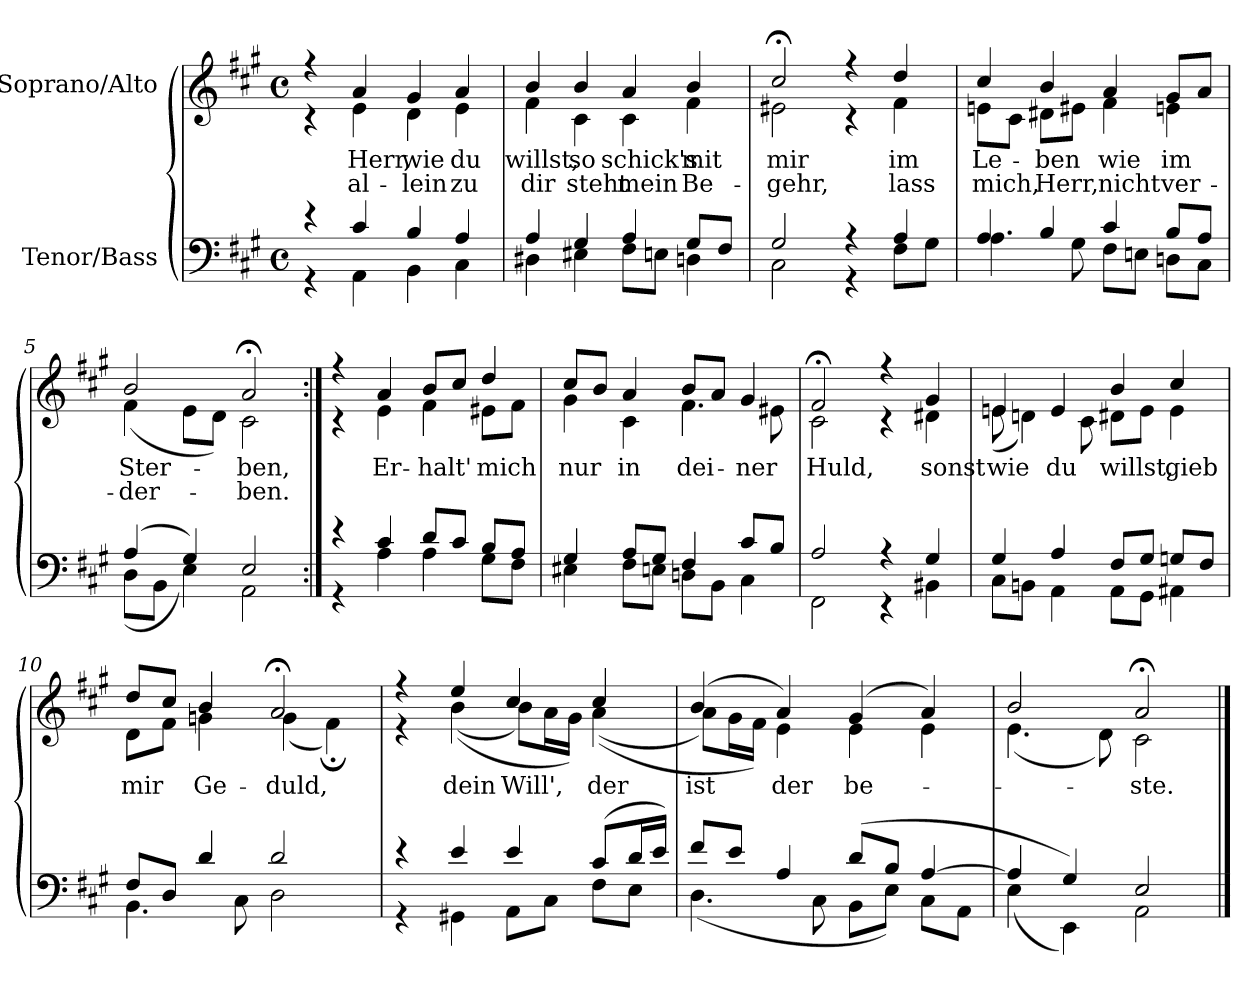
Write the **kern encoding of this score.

**kern	**kern	**text	**text
*part2	*part1	*part1	*part1
*staff2	*staff1	*staff1	*staff1
*I"Tenor/Bass	*I"Soprano/Alto	*	*
*clefF4	*clefG2	*	*
*k[f#c#g#]	*k[f#c#g#]	*	*
*M4/4	*M4/4	*	*
*met(c)	*met(c)	*	*
=1	=1	=1	=1
*^	*^	*	*
4r	4r	4r	4r	.	.
!	!	!	!	!LO:LY:b	!LO:LY:b
4c#/	4AA\	4a/	4e\	Herr,	al-
!	!	!	!	!LO:LY:b	!LO:LY:b
4B/	4BB\	4g#/	4d\	wie	-lein
!	!	!	!	!LO:LY:b	!LO:LY:b
4A/	4C#\	4a/	4e\	du	zu
=2	=2	=2	=2	=2	=2
!	!	!	!	!LO:LY:b	!LO:LY:b
4A/	4D#X\	4b/	4f#\	willst,	dir
!	!	!	!	!LO:LY:b	!LO:LY:b
4G#/	4E#X\	4b/	4c#\	so	steht
!	!	!	!	!LO:LY:b	!LO:LY:b
4A/	8F#\L	4a/	4c#\	schick's	mein
.	8En\J	.	.	.	.
!	!	!	!	!LO:LY:b	!LO:LY:b
8G#/L	4Dn\	4b/	4f#\	mit	Be-
8F#/J	.	.	.	.	.
=3	=3	=3	=3	=3	=3
!	!	!	!	!LO:LY:b	!LO:LY:b
2G#/	2C#\	2cc#;</	2e#X\	mir	-gehr,
4r	4r	4r	4r	.	.
!	!	!	!	!LO:LY:b	!LO:LY:b
4A/	8F#\L	4dd/	4f#\	im	lass
.	8G#\J	.	.	.	.
=4	=4	=4	=4	=4	=4
!	!	!	!	!LO:LY:b	!LO:LY:b
4A/	4.A\	4cc#/	8en\L	Le-	mich,
.	.	.	8c#\J	.	.
!	!	!	!	!LO:LY:b	!LO:LY:b
4B/	.	4b/	8d#X\L	-ben	Herr,
.	8G#\	.	8e#X\J	.	.
!	!	!	!	!LO:LY:b	!LO:LY:b
4c#/	8F#\L	4a/	4f#\	wie	nicht
.	8En\J	.	.	.	.
!	!	!	!	!LO:LY:b	!LO:LY:b
8B/L	8Dn\L	8g#/L	4en\	im	ver-
8A/J	8C#\J	8a/J	.	.	.
=5	=5	=5	=5	=5	=5
!	!	!	!	!LO:LY:b	!LO:LY:b
(4A/	(8D\L	2b/	(4f#\	Ster-	-der-
.	8BB\J	.	.	.	.
4G#/)	4E\)	.	8e\L	.	.
.	.	.	8d\J)	.	.
!	!	!	!	!LO:LY:b	!LO:LY:b
2E/	2AA\	2a;</	2c#\	-ben,	-ben.
!!LO:LB:g=z	!!
=6:|!	=6:|!	=6:|!	=6:|!	=6:|!	=6:|!
4r	4r	4r	4r	.	.
!	!	!	!	!LO:LY:b	!
4c#/	4A\	4a/	4e\	Er-	.
!	!	!	!	!LO:LY:b	!
8d/L	4A\	8b/L	4f#\	-halt'	.
8c#/J	.	8cc#/J	.	.	.
!	!	!	!	!LO:LY:b	!
8B/L	8G#\L	4dd/	8e#X\L	mich	.
8A/J	8F#\J	.	8f#\J	.	.
=7	=7	=7	=7	=7	=7
!	!	!	!	!LO:LY:b	!
4G#/	4E#X\	8cc#/L	4g#\	nur	.
.	.	8b/J	.	.	.
!	!	!	!	!LO:LY:b	!
8A/L	8F#\L	4a/	4c#\	in	.
8G#/J	8En\J	.	.	.	.
!	!	!	!	!LO:LY:b	!
4F#/	8Dn\L	8b/L	4.f#\	dei-	.
.	8BB\J	8a/J	.	.	.
!	!	!	!	!LO:LY:b	!
8c#/L	4C#\	4g#/	.	-ner	.
8B/J	.	.	8e#X\	.	.
=8	=8	=8	=8	=8	=8
!	!	!	!	!LO:LY:b	!
2A/	2FF#\	2f#;</	2c#\	Huld,	.
4r	4r	4r	4r	.	.
!	!	!	!	!LO:LY:b	!
4G#/	4BB#X\	4g#/	4d#X\	sonst	.
=9	=9	=9	=9	=9	=9
!	!	!	!	!LO:LY:b	!
4G#/	8C#\L	4en/	(8e\	wie	.
.	8BBn\J	.	4dn\)	.	.
!	!	!	!	!LO:LY:b	!
4A/	4AA\	4e/	.	du	.
.	.	.	8c#\	.	.
!	!	!	!	!LO:LY:b	!
8F#/L	8AA\L	4b/	8d#X\L	willst,	.
8G#/J	8GG#\J	.	8e\J	.	.
!	!	!	!	!LO:LY:b	!
8Gn/L	4AA#X\	4cc#/	4e\	gieb	.
8F#/J	.	.	.	.	.
!!LO:LB:g=z	!!
=10	=10	=10	=10	=10	=10
!	!	!	!	!LO:LY:b	!
8F#/L	4.BB\	8dd/L	8d\L	mir	.
8D/J	.	8cc#/J	8f#\J	.	.
!	!	!	!	!LO:LY:b	!
4d/	.	4b/	4gn\	Ge-	.
.	8C#\	.	.	.	.
!	!	!	!	!LO:LY:b	!
2d/	2D\	2a;</	(4g\	-duld,	.
.	.	.	4f#;\)	.	.
=11	=11	=11	=11	=11	=11
4r	4r	4r	4r	.	.
!	!	!	!	!LO:LY:b	!
4e/	4GG#X\	4ee/	((4b\	dein	.
!	!	!	!	!LO:LY:b	!
4e/	8AA\L	4cc#/	8b\L)	Will',	.
.	8C#\J	.	16a\L	.	.
.	.	.	16g#\JJ)	.	.
!	!	!	!	!LO:LY:b	!
(8c#/L	8F#\L	4cc#/	((4a\	der	.
16d/L	8E\J	.	.	.	.
16e/JJ)	.	.	.	.	.
=12	=12	=12	=12	=12	=12
!	!	!	!	!LO:LY:b	!
8f#/L	(4.D\	(4b/	8a\L)	ist	.
8e/J	.	.	16g#\L	.	.
.	.	.	16f#\JJ)	.	.
!	!	!	!	!LO:LY:b	!
4A/	.	4a/)	4e\	der	.
.	8C#\	.	.	.	.
!	!	!	!	!LO:LY:b	!
(8d/L	8BB\L	(4g#/	4e\	be-	.
8B/J	8E\J)	.	.	.	.
[4A/	8C#\L	4a/)	4e\	.	.
.	8AA\J	.	.	.	.
=13	=13	=13	=13	=13	=13
4A/]	(4E\	2b/	(4.e\	.	.
4G#/)	4EE\)	.	.	.	.
.	.	.	8d\)	.	.
!	!	!	!	!LO:LY:b	!
2E/	2AA\	2a;</	2c#\	-ste.	.
*v	*v	*	*	*	*
*	*v	*v	*	*
==	==	==	==
*-	*-	*-	*-
